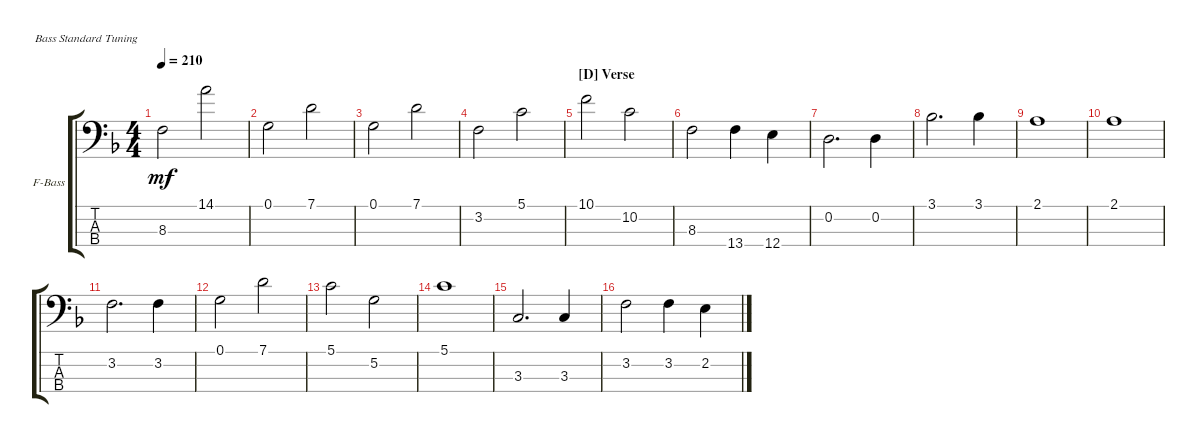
\defaultSystemsLayout 4
\bracketExtendMode groupsimilarinstruments
\firstSystemTrackNameOrientation horizontal
\otherSystemsTrackNameOrientation horizontal
\track ("Fretless Bass" "F-Bass") {instrument fretlessbass}
\staff {score tabs}
\tuning (G2 D2 A1 E1)
\ts (4 4)
\tempo 210
\clef f4
\ks f
8.3.2{dy mf} 14.1.2 |
0.1.2 7.1.2 |
0.1.2 7.1.2 |
3.2.2 5.1.2 |
\section ("D" "Verse")
10.1.2 10.2.2 |
8.3.2 13.4.4 12.4.4 |
0.2.2{d} 0.2.4 |
3.1.2{d} 3.1.4 |
2.1.1 |
2.1.1 |
3.2.2{d} 3.2.4 |
0.1.2 7.1.2 |
5.1.2 5.2.2 |
5.1.1 |
3.3.2{d} 3.3.4 |
3.2.2 3.2.4 2.2.4
